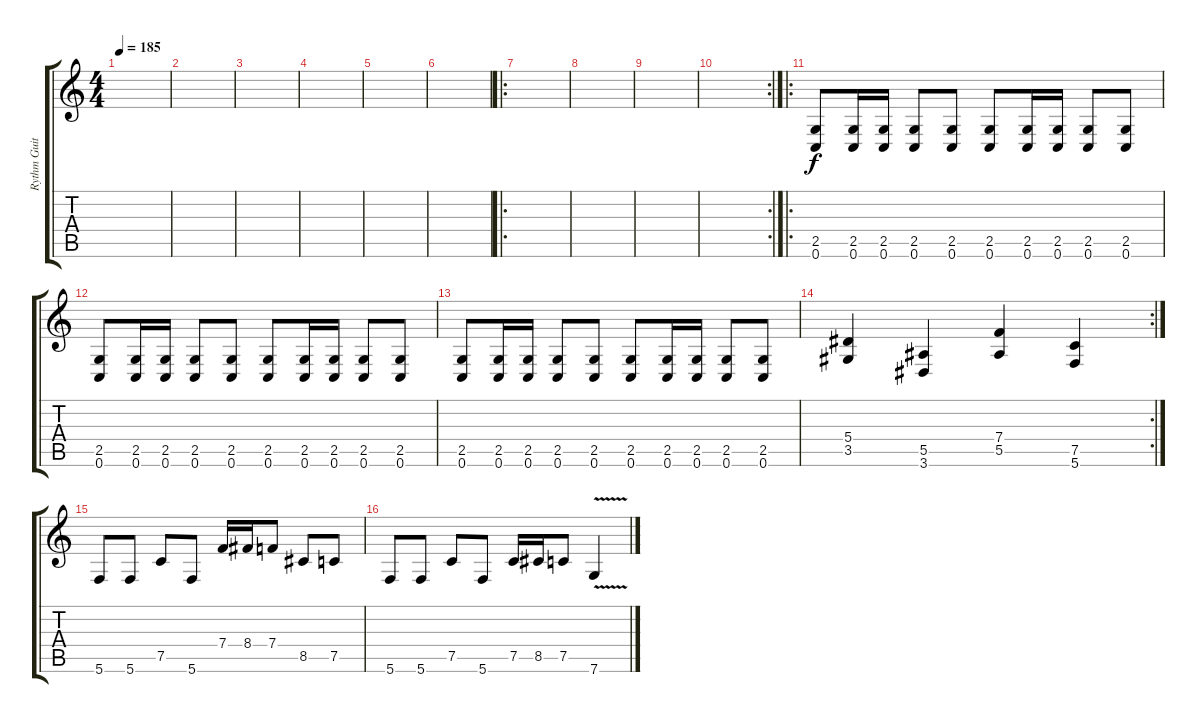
\track ("Rythm Guitar" "Rythm Guit") {instrument distortionguitar}
\staff {score tabs}
\tuning (C4 G3 Eb3 Bb2 F2 C2) {hide}
\ts (4 4)
\tempo 185
\clef g2
\ks c
|
|
|
|
|
|
\ro
|
|
|
\rc 2
|
\ro
(2.5 0.6).8 (2.5 0.6).16 (2.5 0.6).16 (2.5 0.6).8 (2.5 0.6).8 (2.5 0.6).8 (2.5 0.6).16 (2.5 0.6).16 (2.5 0.6).8 (2.5 0.6).8 |
(2.5 0.6).8 (2.5 0.6).16 (2.5 0.6).16 (2.5 0.6).8 (2.5 0.6).8 (2.5 0.6).8 (2.5 0.6).16 (2.5 0.6).16 (2.5 0.6).8 (2.5 0.6).8 |
(2.5 0.6).8 (2.5 0.6).16 (2.5 0.6).16 (2.5 0.6).8 (2.5 0.6).8 (2.5 0.6).8 (2.5 0.6).16 (2.5 0.6).16 (2.5 0.6).8 (2.5 0.6).8 |
\rc 2
(5.4 3.5).4 (5.5 3.6).4 (7.4 5.5).4 (7.5 5.6).4 |
5.6.8 5.6.8 7.5.8 5.6.8 7.4.16 8.4.16 7.4.8 8.5.8 7.5.8 |
5.6.8 5.6.8 7.5.8 5.6.8 7.5.16 8.5.16 7.5.8 7.6{v}.4
